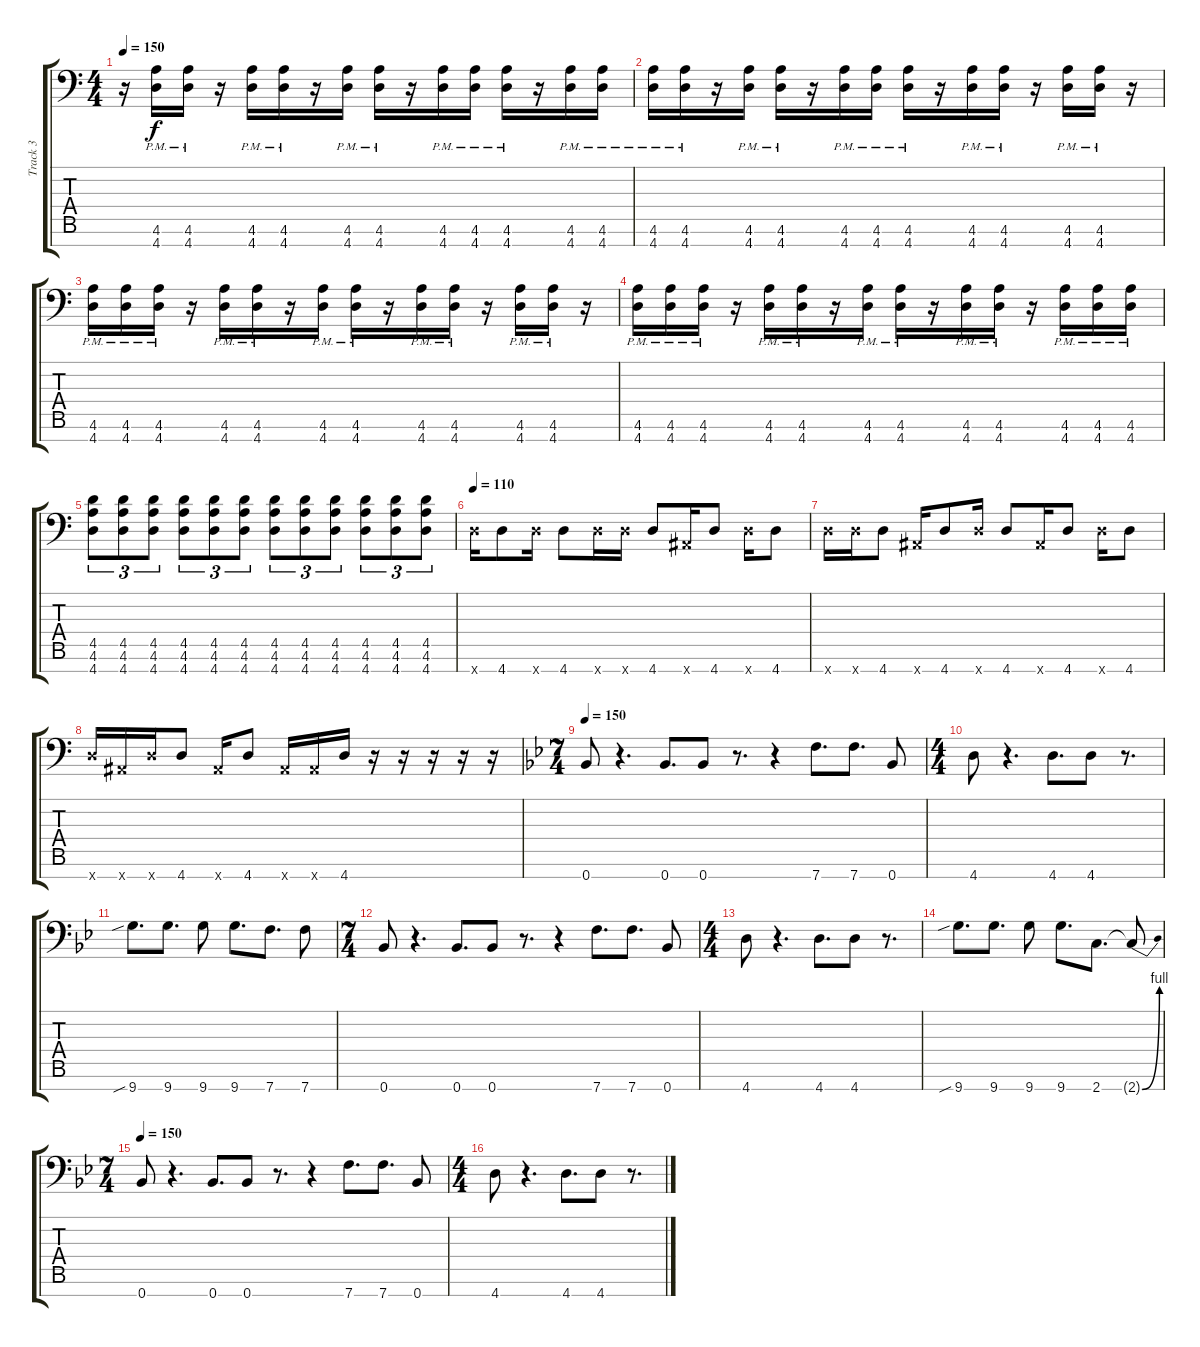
\track ("Track 3" "Track 3") {instrument distortionguitar}
\staff {score tabs}
\tuning (Eb4 Bb3 F3 Eb3 Bb2 F2 Bb1) {hide}
\ts (4 4)
\tempo 150
\clef f4
\ks c
r.16{dy f} (4.6{pm} 4.7{pm}).16 (4.6{pm} 4.7{pm}).16 r.16 (4.6{pm} 4.7{pm}).16 (4.6{pm} 4.7{pm}).16 r.16 (4.6{pm} 4.7{pm}).16 (4.6{pm} 4.7{pm}).16 r.16 (4.6{pm} 4.7{pm}).16 (4.6{pm} 4.7{pm}).16 (4.6{pm} 4.7{pm}).16 r.16 (4.6{pm} 4.7{pm}).16 (4.6{pm} 4.7{pm}).16 |
(4.6{pm} 4.7{pm}).16 (4.6{pm} 4.7{pm}).16 r.16 (4.6{pm} 4.7{pm}).16 (4.6{pm} 4.7{pm}).16 r.16 (4.6{pm} 4.7{pm}).16 (4.6{pm} 4.7{pm}).16 (4.6{pm} 4.7{pm}).16 r.16 (4.6{pm} 4.7{pm}).16 (4.6{pm} 4.7{pm}).16 r.16 (4.6{pm} 4.7{pm}).16 (4.6{pm} 4.7{pm}).16 r.16 |
(4.6{pm} 4.7{pm}).16 (4.6{pm} 4.7{pm}).16 (4.6{pm} 4.7{pm}).16 r.16 (4.6{pm} 4.7{pm}).16 (4.6{pm} 4.7{pm}).16 r.16 (4.6{pm} 4.7{pm}).16 (4.6{pm} 4.7{pm}).16 r.16 (4.6{pm} 4.7{pm}).16 (4.6{pm} 4.7{pm}).16 r.16 (4.6{pm} 4.7{pm}).16 (4.6{pm} 4.7{pm}).16 r.16 |
(4.6{pm} 4.7{pm}).16 (4.6{pm} 4.7{pm}).16 (4.6{pm} 4.7{pm}).16 r.16 (4.6{pm} 4.7{pm}).16 (4.6{pm} 4.7{pm}).16 r.16 (4.6{pm} 4.7{pm}).16 (4.6{pm} 4.7{pm}).16 r.16 (4.6{pm} 4.7{pm}).16 (4.6{pm} 4.7{pm}).16 r.16 (4.6{pm} 4.7{pm}).16 (4.6{pm} 4.7{pm}).16 (4.6{pm} 4.7{pm}).16 |
(4.5 4.6 4.7).8{tu (3 2)} (4.5 4.6 4.7).8{tu (3 2)} (4.5 4.6 4.7).8{tu (3 2)} (4.5 4.6 4.7).8{tu (3 2)} (4.5 4.6 4.7).8{tu (3 2)} (4.5 4.6 4.7).8{tu (3 2)} (4.5 4.6 4.7).8{tu (3 2)} (4.5 4.6 4.7).8{tu (3 2)} (4.5 4.6 4.7).8{tu (3 2)} (4.5 4.6 4.7).8{tu (3 2)} (4.5 4.6 4.7).8{tu (3 2)} (4.5 4.6 4.7).8{tu (3 2)} |
\tempo 110
4.7{x}.16 4.7.8 4.7{x}.16 4.7.8 4.7{x}.16 4.7{x}.16 4.7.8 0.7{x}.16 4.7.8 4.7{x}.16 4.7.8 |
4.7{x}.16 4.7{x}.16 4.7.8 0.7{x}.16 4.7.8 4.7{x}.16 4.7.8 0.7{x}.16 4.7.8 4.7{x}.16 4.7.8 |
4.7{x}.16 0.7{x}.16 4.7{x}.16 4.7.8 0.7{x}.16 4.7.8 0.7{x}.16 0.7{x}.16 4.7.16 r.16 r.16 r.16 r.16 r.16 |
\ts (7 4)
\tempo 150
\ks bb
0.7.8 r.4{d} 0.7.8{d} 0.7.8 r.8{d} r.4 7.7.8{d} 7.7.8{d} 0.7.8 |
\ts (4 4)
4.7.8 r.4{d} 4.7.8{d} 4.7.8 r.8{d} |
9.7{sib}.8{d} 9.7.8{d} 9.7.8 9.7.8{d} 7.7.8{d} 7.7.8 |
\ts (7 4)
0.7.8 r.4{d} 0.7.8{d} 0.7.8 r.8{d} r.4 7.7.8{d} 7.7.8{d} 0.7.8 |
\ts (4 4)
4.7.8 r.4{d} 4.7.8{d} 4.7.8 r.8{d} |
9.7{sib}.8{d} 9.7.8{d} 9.7.8 9.7.8{d} 2.7.8{d} 2.7{be (bend 0 0 60 4) t}.8 |
\ts (7 4)
\tempo 150
0.7.8 r.4{d} 0.7.8{d} 0.7.8 r.8{d} r.4 7.7.8{d} 7.7.8{d} 0.7.8 |
\ts (4 4)
4.7.8 r.4{d} 4.7.8{d} 4.7.8 r.8{d}
